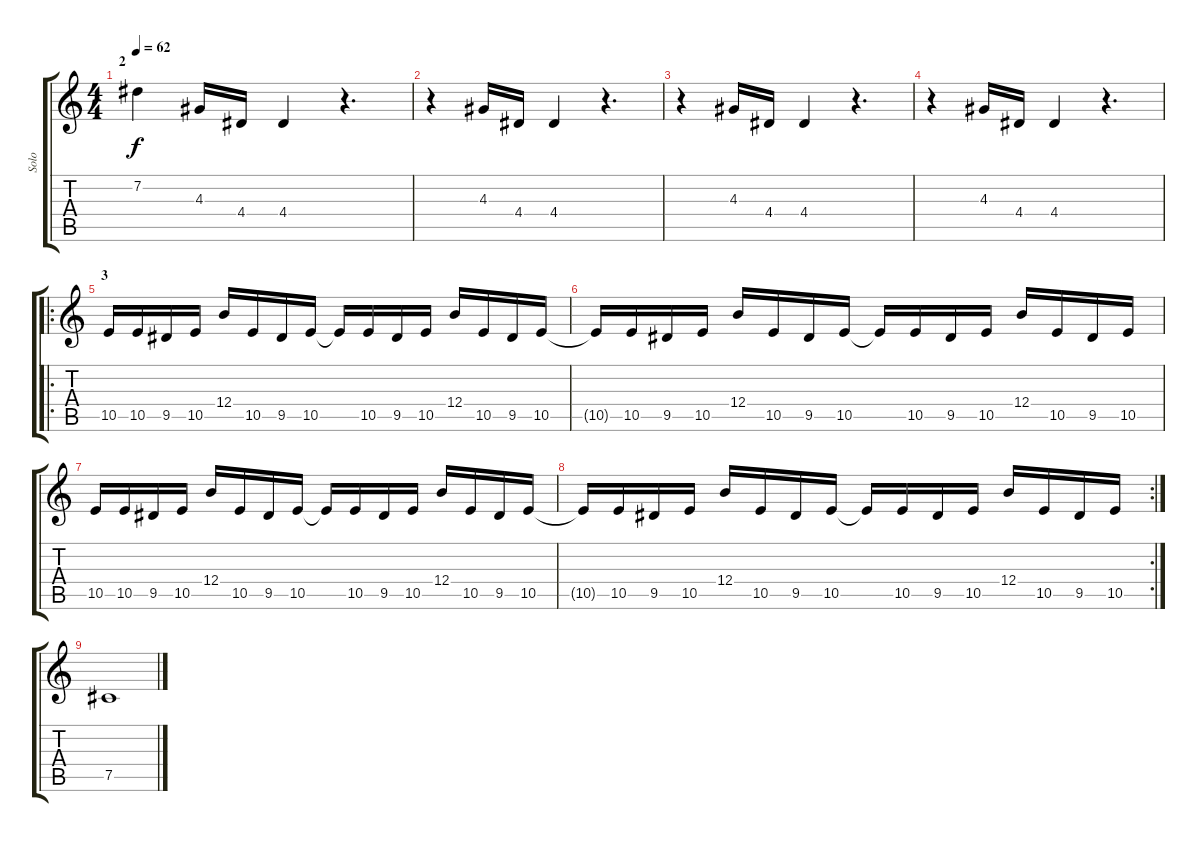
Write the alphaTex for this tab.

\track ("Solo" "Solo") {instrument distortionguitar}
\staff {score tabs}
\tuning (Db4 Ab3 E3 B2 Gb2 Db2) {hide}
\ts (4 4)
\section ("" "2")
\tempo 62
\clef g2
\ks c
7.2.4{dy f} 4.3.16{volume 10 instrument electricguitarclean} 4.4.16 4.4.4 r.4{d} |
r.4 4.3.16 4.4.16 4.4.4 r.4{d} |
r.4 4.3.16 4.4.16 4.4.4 r.4{d} |
r.4 4.3.16 4.4.16 4.4.4 r.4{d} |
\ro
\section ("" "3")
10.5.16{volume 13 instrument distortionguitar} 10.5.16 9.5.16 10.5.16 12.4.16 10.5.16 9.5.16 10.5.16 10.5{t}.16 10.5.16 9.5.16 10.5.16 12.4.16 10.5.16 9.5.16 10.5.16 |
10.5{t}.16 10.5.16 9.5.16 10.5.16 12.4.16 10.5.16 9.5.16 10.5.16 10.5{t}.16 10.5.16 9.5.16 10.5.16 12.4.16 10.5.16 9.5.16 10.5.16 |
10.5.16{volume 13 instrument distortionguitar} 10.5.16 9.5.16 10.5.16 12.4.16 10.5.16 9.5.16 10.5.16 10.5{t}.16 10.5.16 9.5.16 10.5.16 12.4.16 10.5.16 9.5.16 10.5.16 |
\rc 2
10.5{t}.16 10.5.16 9.5.16 10.5.16 12.4.16 10.5.16 9.5.16 10.5.16 10.5{t}.16 10.5.16 9.5.16 10.5.16 12.4.16 10.5.16 9.5.16 10.5.16 |
7.5.1
